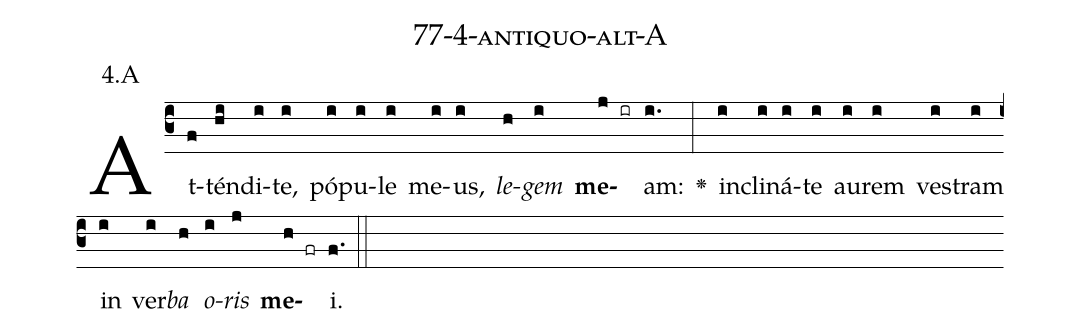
name: 77-4-antiquo-alt-A;
annotation: 4.A;
%%
(c3)At(f)tén(hi)di(i)te,(i) pó(i)pu(i)le(i) me(i)us,(i) <i>le</i>(h)<i>gem</i>(i) <b>me</b>(j ir)am:(i.) <v>\greheightstar</v>(:) in(i)cli(i)ná(i)te(i) au(i)rem(i) ves(i)tram(i) in(i) ver(i)<i>ba</i>(h) <i>o</i>(i)<i>ris</i>(j) <b>me</b>(h fr)i.(f.) (::)


%E(i) u(h) o(i) u(j) a(h) e.(f.) (::)
